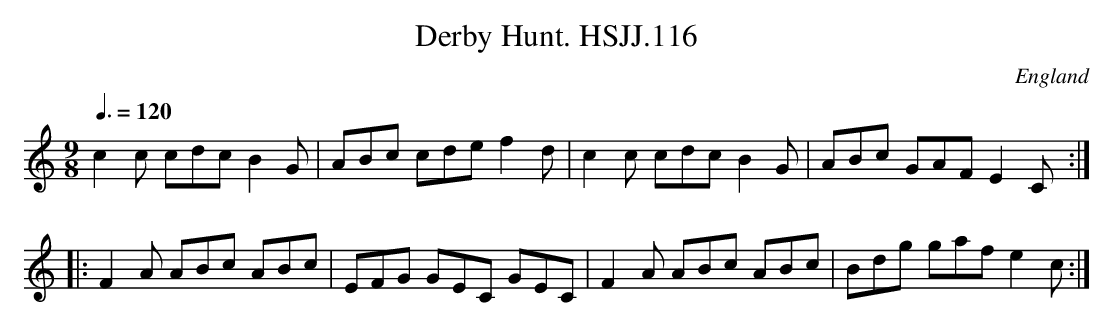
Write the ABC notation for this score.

X:1
T:Derby Hunt. HSJJ.116
M:9/8
L:1/8
Q:3/8=120
O:England
K:C
c2c cdcB2G|ABc cdef2d|c2c cdcB2G|ABc GAFE2C:|
|:F2A ABc ABc|EFG GEC GEC|F2A ABc ABc|Bdg gafe2c:|
